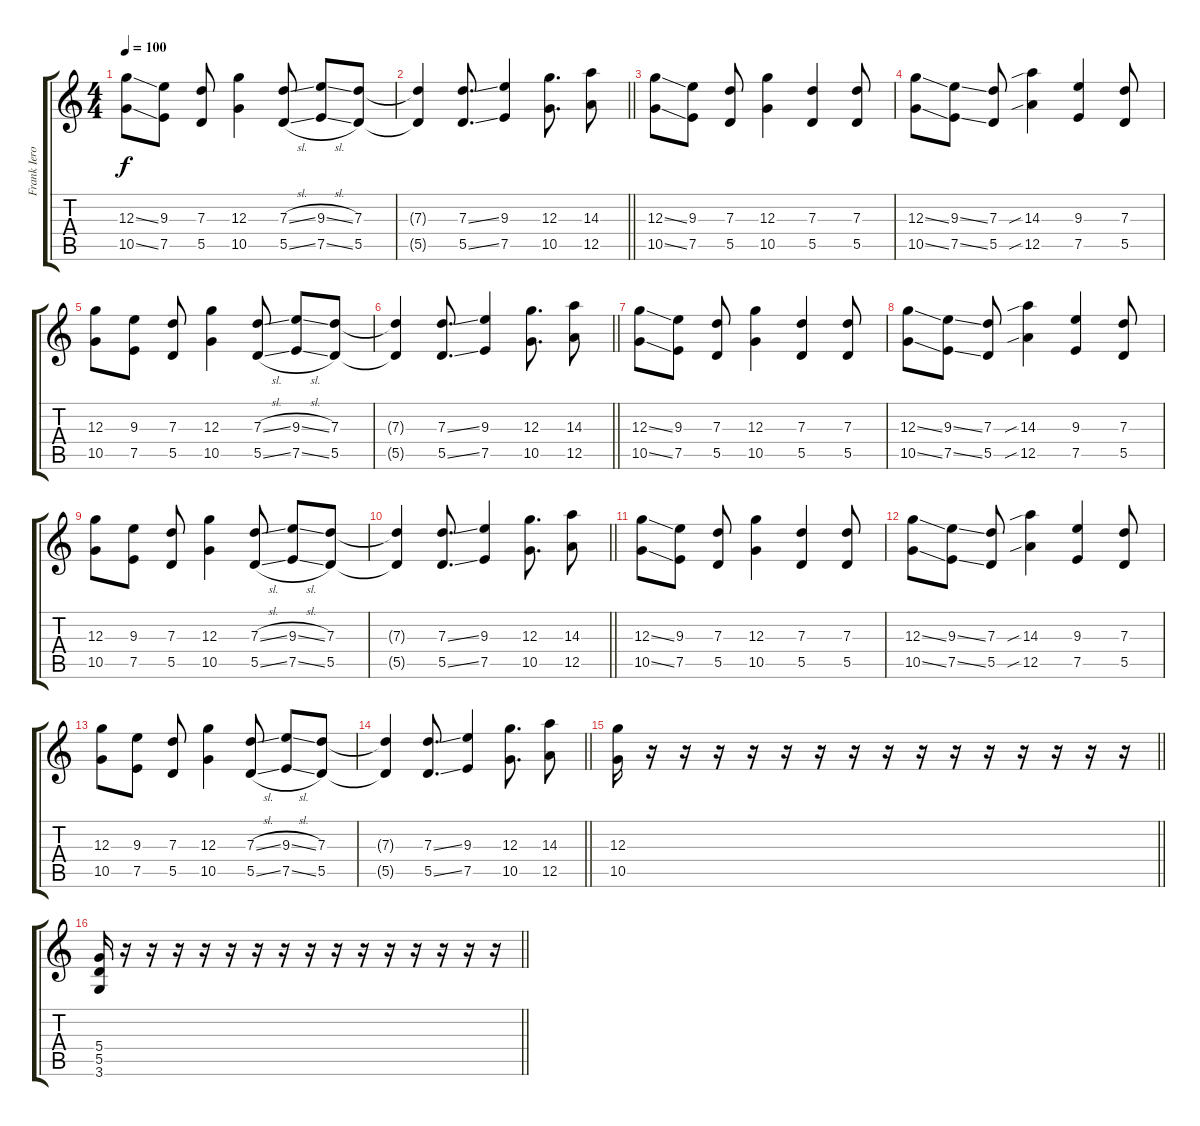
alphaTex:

\track ("Frank Iero [Rhythm Guitar]" "Frank Iero") {instrument overdrivenguitar}
\staff {score tabs}
\tuning (E4 B3 G3 D3 A2 E2) {hide}
\ts (4 4)
\tempo 100
\clef g2
\ks c
(12.3{ss} 10.5{ss}).8{dy f} (9.3 7.5).8 (7.3 5.5).8 (12.3 10.5).4 (7.3{sl} 5.5{sl}).8 (9.3{sl} 7.5{sl}).8 (7.3 5.5).8 |
\barLineRight lightlight
(7.3{t} 5.5{t}).4 (7.3{ss} 5.5{ss}).8{d} (9.3 7.5).4 (12.3 10.5).8{d} (14.3 12.5).8 |
(12.3{ss} 10.5{ss}).8 (9.3 7.5).8 (7.3 5.5).8 (12.3 10.5).4 (7.3 5.5).4 (7.3 5.5).8 |
(12.3{ss} 10.5{ss}).8 (9.3{ss} 7.5{ss}).8 (7.3 5.5).8 (14.3{sib} 12.5{sib}).4 (9.3 7.5).4 (7.3 5.5).8 |
(12.3 10.5).8 (9.3 7.5).8 (7.3 5.5).8 (12.3 10.5).4 (7.3{sl} 5.5{sl}).8 (9.3{sl} 7.5{sl}).8 (7.3 5.5).8 |
\barLineRight lightlight
(7.3{t} 5.5{t}).4 (7.3{ss} 5.5{ss}).8{d} (9.3 7.5).4 (12.3 10.5).8{d} (14.3 12.5).8 |
(12.3{ss} 10.5{ss}).8 (9.3 7.5).8 (7.3 5.5).8 (12.3 10.5).4 (7.3 5.5).4 (7.3 5.5).8 |
(12.3{ss} 10.5{ss}).8 (9.3{ss} 7.5{ss}).8 (7.3 5.5).8 (14.3{sib} 12.5{sib}).4 (9.3 7.5).4 (7.3 5.5).8 |
(12.3 10.5).8 (9.3 7.5).8 (7.3 5.5).8 (12.3 10.5).4 (7.3{sl} 5.5{sl}).8 (9.3{sl} 7.5{sl}).8 (7.3 5.5).8 |
\barLineRight lightlight
(7.3{t} 5.5{t}).4 (7.3{ss} 5.5{ss}).8{d} (9.3 7.5).4 (12.3 10.5).8{d} (14.3 12.5).8 |
(12.3{ss} 10.5{ss}).8 (9.3 7.5).8 (7.3 5.5).8 (12.3 10.5).4 (7.3 5.5).4 (7.3 5.5).8 |
(12.3{ss} 10.5{ss}).8 (9.3{ss} 7.5{ss}).8 (7.3 5.5).8 (14.3{sib} 12.5{sib}).4 (9.3 7.5).4 (7.3 5.5).8 |
(12.3 10.5).8 (9.3 7.5).8 (7.3 5.5).8 (12.3 10.5).4 (7.3{sl} 5.5{sl}).8 (9.3{sl} 7.5{sl}).8 (7.3 5.5).8 |
\barLineRight lightlight
(7.3{t} 5.5{t}).4 (7.3{ss} 5.5{ss}).8{d} (9.3 7.5).4 (12.3 10.5).8{d} (14.3 12.5).8 |
\barLineRight lightlight
(12.3 10.5).16 r.16 r.16 r.16 r.16 r.16 r.16 r.16 r.16 r.16 r.16 r.16 r.16 r.16 r.16 r.16 |
\barLineRight lightlight
(5.4 5.5 3.6).16 r.16 r.16 r.16 r.16 r.16 r.16 r.16 r.16 r.16 r.16 r.16 r.16 r.16 r.16 r.16
